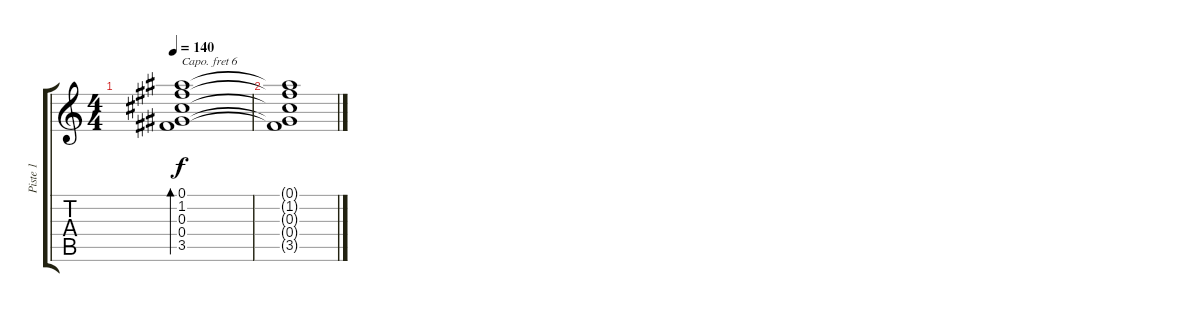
\track ("Piste 1" "Piste 1") {instrument acousticguitarsteel}
\staff {score tabs}
\capo 6
\tuning (E4 B3 G3 D3 A2 E2) {hide}
\ts (4 4)
\tempo 140
\clef g2
\ks c
(0.1 1.2 0.3 0.4 3.5).1{bd 480 dy f} |
(0.1{t} 1.2{t} 0.3{t} 0.4{t} 3.5{t}).1
